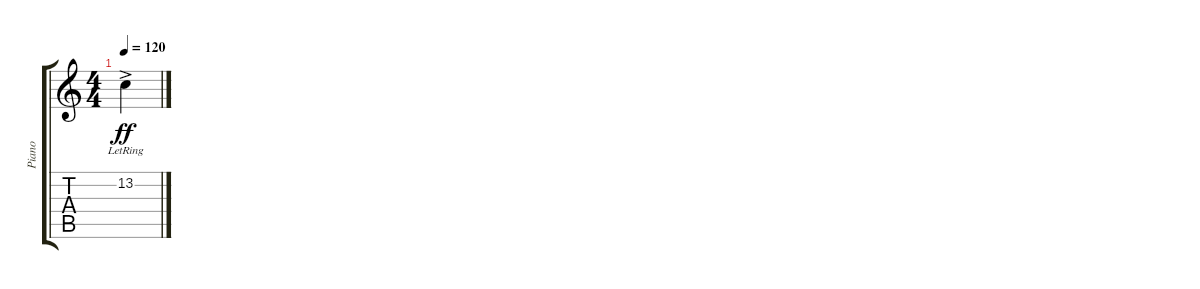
\track ("Piano" "Piano") {solo instrument synthstrings2}
\staff {score tabs}
\tuning (E4 B3 G3 D3 A2 E2) {hide}
\ts (4 4)
\tempo 120
\clef g2
\ks c
13.2{ac lr}.4{dy ff}
